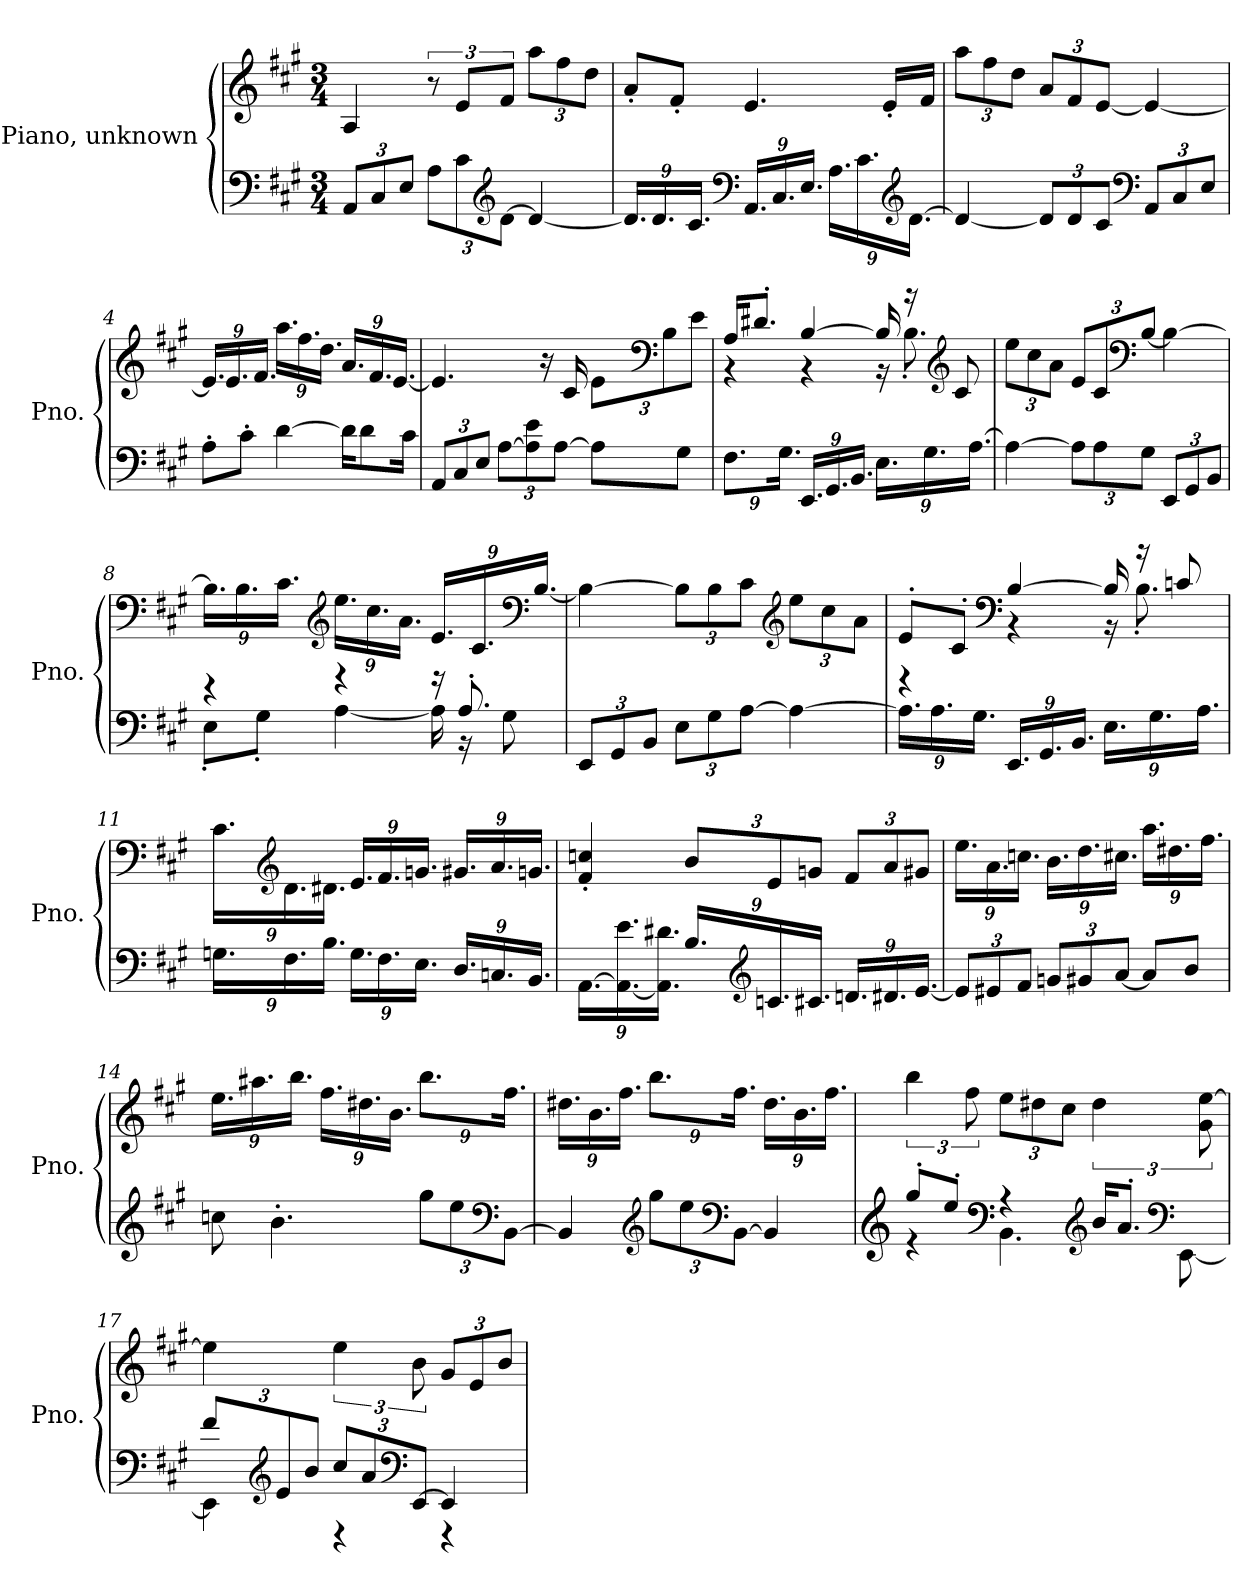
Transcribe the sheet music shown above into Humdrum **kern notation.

**kern	**kern
*part1	*part1
*staff2	*staff1
*I"Piano, unknown	*
*I'Pno.	*
*clefF4	*clefG2
*k[f#c#g#]	*k[f#c#g#]
*M3/4	*M3/4
*MM145	*MM145
*Xbrackettup	*
=1	=1
12AA/L	4A/
12C#/	.
12E/J	.
12A\L	12r
12c#\	12e/L
*clefG2	*
[12d\J	12f#/J
*	*Xbrackettup
4d/_	12aa\L
.	12ff#\
.	12dd\J
=2	=2
18.d/LL]	8a'/L
18.d/	.
.	8f#'/J
18.c#/JJ	.
*clefF4	*
18.AA/LL	4.e/
18.C#/	.
18.E/JJ	.
18.A\LL	.
18.c#\	.
.	16e'/LL
*clefG2	*
[18.d\JJ	.
.	16f#/JJ
=3	=3
4d/_	12aa\L
.	12ff#\
.	12dd\J
12d/L]	12a/L
12d/	12f#/
12c#/J	[12e/J
*clefF4	*
12AA/L	4e/_
12C#/	.
12E/J	.
!!LO:LB:g=z
=4	=4
8A'\L	18.e/LL]
.	18.e/
8c#'\J	.
.	18.f#/JJ
[4d\	18.aa\LL
.	18.ff#\
.	18.dd\JJ
16d\KL]	18.a/LL
8d\	.
.	18.f#/
.	[18.e/JJ
16c#\Jk	.
=5	=5
12AA/L	4.e/]
12C#/	.
12E/J	.
[12A\L	.
12A\] 12e\	.
.	16r
[12A\J	.
.	16c#/
8A\L]	12e\L
*	*clefF4
.	12B\
8G#\J	.
.	12e\J
=6	=6
*	*^
9.F#\L	16A/KL	4r
.	8.d#X'/J	.
18.G#\Jk	.	.
18.EE/LL	[4B/	4r
18.GG#/	.	.
18.BB/JJ	.	.
18.E\LL	16B/]	16r
.	16r	8.B'\
18.G#\	.	.
*	*clefG2	*
.	8c#/	.
[18.A\JJ	.	.
*	*v	*v
!!LO:LB:g=z
=7	=7
4A\_	12ee\L
.	12cc#\
.	12a\J
12A\L]	12e/L
12A\	12c#/
*	*clefF4
12G#\J	[12B/J
12EE/L	4B\_
12GG#/	.
12BB/J	.
=8	=8
*^	*
4r	8E'\L	18.B\LL]
.	.	18.B\
.	8G#'\J	.
.	.	18.c#\JJ
*	*	*clefG2
4r	[4A\	18.ee\LL
.	.	18.cc#\
.	.	18.a\JJ
16r	16A\]	18.e/LL
8.A'/	16r	.
.	.	18.c#/
.	8G#\	.
*	*	*clefF4
.	.	[18.B/JJ
*v	*v	*
=9	=9
12EE/L	4B\_
12GG#/	.
12BB/J	.
12E\L	12B\L]
12G#\	12B\
[12A\J	12c#\J
*	*clefG2
4A\_	12ee\L
.	12cc#\
.	12a\J
!!LO:LB:g=z
=10	=10
*	*^
18.A\LL]	8e'/L	4r
18.A\	.	.
.	8c#'/J	.
18.G#\JJ	.	.
*	*clefF4	*
18.EE/LL	[4B/	4r
18.GG#/	.	.
18.BB/JJ	.	.
18.E\LL	16B/]	16r
.	16r	8.B'\
18.G#\	.	.
.	8cn/	.
18.A\JJ	.	.
*	*v	*v
=11	=11
18.Gn\LL	18.c#\LL
*	*clefG2
18.F#\	18.d\
18.B\JJ	18.d#X\JJ
18.G\LL	18.e/LL
18.F#\	18.f#/
18.E\JJ	18.gn/JJ
18.D/LL	18.g#X/LL
18.Cn/	18.a/
18.BB/JJ	18.gn/JJ
!!LO:LB:g=z
=12	=12
[18.AA\LL	4f#/' 4ccn/'
18.AA\_ 18.e\	.
18.AA\] 18.d#X\JJ	.
18.B/LL	12b/L
*clefG2	*
18.cn/	12e/
18.c#X/JJ	12gn/J
18.dn/LL	12f#/L
18.d#X/	12a/
[18.e/JJ	12g#X/J
=13	=13
12e/L]	18.ee\LL
12e#X/	18.a\
12f#/J	18.ccn\JJ
12gn/L	18.b\LL
12g#X/	18.dd\
[12a/J	18.cc#X\JJ
8a/L]	18.aa\LL
.	18.dd#X\
8b/J	.
.	18.ff#\JJ
!!LO:LB:g=z
=14	=14
8ccn\	18.ee\LL
.	18.aa#X\
4.b'\	.
.	18.bb\JJ
.	18.ff#\LL
.	18.dd#X\
.	18.b\JJ
12gg#\L	9.bb\L
12ee\	.
*clefF4	*
[12BB\J	18.ff#\Jk
=15	=15
4BB/]	18.dd#X\LL
.	18.b\
.	18.ff#\JJ
*clefG2	*
12gg#\L	9.bb\L
12ee\	.
*clefF4	*
[12BB\J	18.ff#\Jk
4BB/]	18.dd#\LL
.	18.b\
.	18.ff#\JJ
!!LO:PB:g=z
=16	=16
*clefG2	*
*^	*
*	*	*brackettup
8gg#'/L	4r	6bb\
8ee'/J	.	.
.	.	12ff#\
*clefF4	*	*
*	*	*Xbrackettup
4r	4.BB\	12ee\L
.	.	12dd#X\
.	.	12cc#\J
*clefG2	*	*
*	*	*brackettup
16b/KL	.	6dd#\
8.a'/J	.	.
*clefF4	*	*
.	[8EE\	.
.	.	12g#\ [12ee\
=17	=17	=17
12f#/L	4EE\]	4ee\]
*clefG2	*	*
12e/	.	.
12b/J	.	.
12cc#/L	4r	6ee\
12a/	.	.
*clefF4	*	*
[12EE/J	.	12b\
*	*	*Xbrackettup
4EE/]	4r	12g#/L
.	.	12e/
.	.	12b/J
*v	*v	*
=	=
*-	*-
